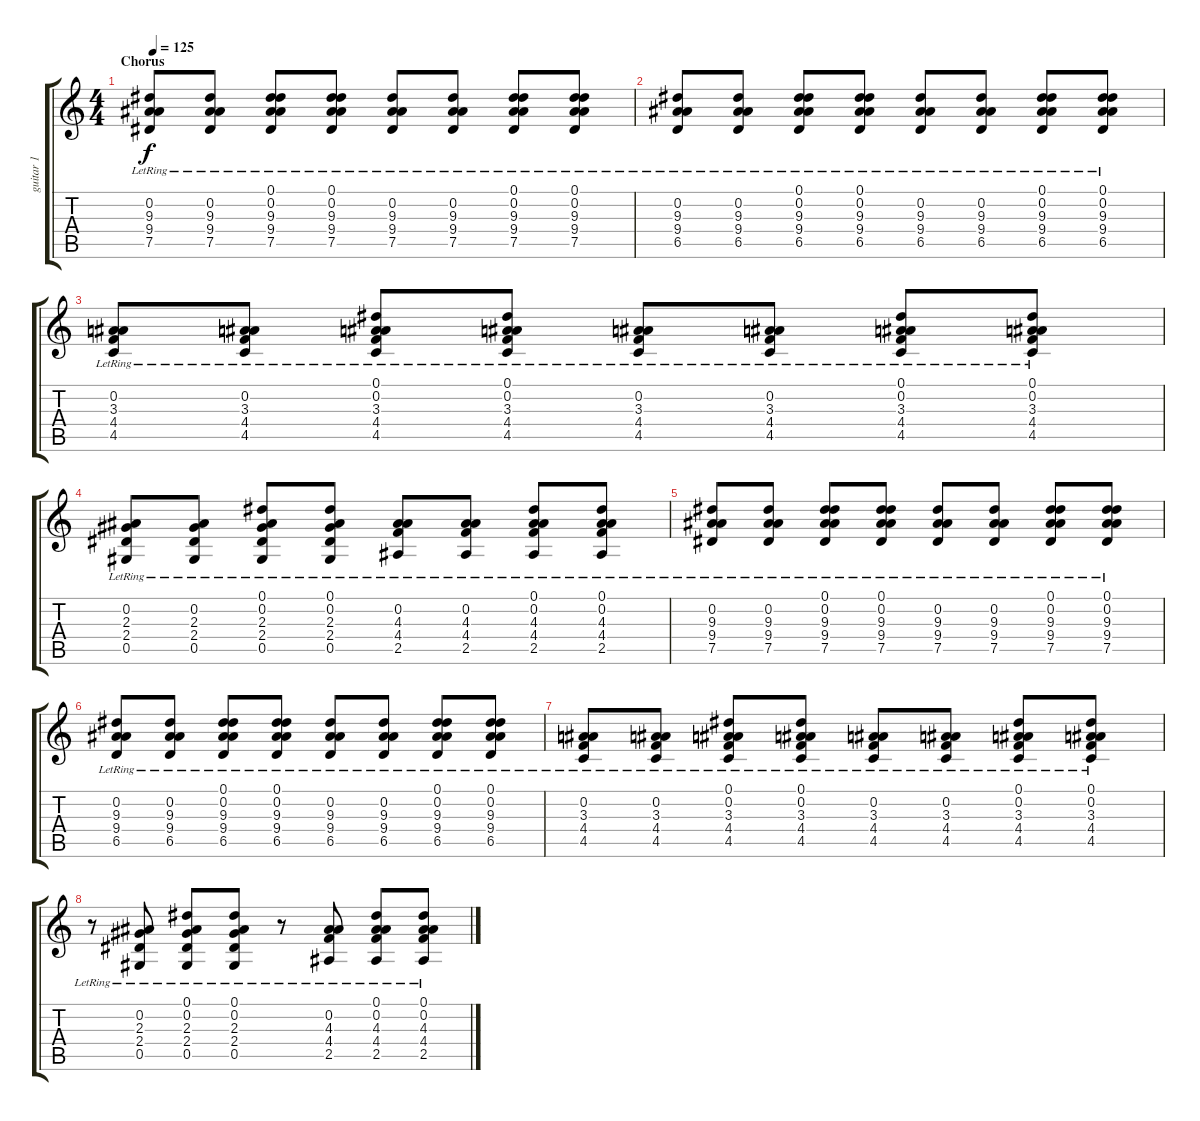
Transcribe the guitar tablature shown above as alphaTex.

\track ("guitar 1" "guitar 1") {instrument electricguitarclean}
\staff {score tabs}
\tuning (Eb4 Bb3 Gb3 Db3 Ab2 Eb2) {hide}
\ts (4 4)
\section ("" "Chorus")
\tempo 125
\clef g2
\ks c
(0.2{lr} 9.3{lr} 9.4{lr} 7.5{lr}).8{dy f} (0.2{lr} 9.3{lr} 9.4{lr} 7.5{lr}).8 (0.1{lr} 0.2{lr} 9.3{lr} 9.4{lr} 7.5{lr}).8 (0.1{lr} 0.2{lr} 9.3{lr} 9.4{lr} 7.5{lr}).8 (0.2{lr} 9.3{lr} 9.4{lr} 7.5{lr}).8 (0.2{lr} 9.3{lr} 9.4{lr} 7.5{lr}).8 (0.1{lr} 0.2{lr} 9.3{lr} 9.4{lr} 7.5{lr}).8 (0.1{lr} 0.2{lr} 9.3{lr} 9.4{lr} 7.5{lr}).8 |
(0.2{lr} 9.3{lr} 9.4{lr} 6.5{lr}).8 (0.2{lr} 9.3{lr} 9.4{lr} 6.5{lr}).8 (0.1{lr} 0.2{lr} 9.3{lr} 9.4{lr} 6.5{lr}).8 (0.1{lr} 0.2{lr} 9.3{lr} 9.4{lr} 6.5{lr}).8 (0.2{lr} 9.3{lr} 9.4{lr} 6.5{lr}).8 (0.2{lr} 9.3{lr} 9.4{lr} 6.5{lr}).8 (0.1{lr} 0.2{lr} 9.3{lr} 9.4{lr} 6.5{lr}).8 (0.1{lr} 0.2{lr} 9.3{lr} 9.4{lr} 6.5{lr}).8 |
(0.2{lr} 3.3{lr} 4.4{lr} 4.5{lr}).8 (0.2{lr} 3.3{lr} 4.4{lr} 4.5{lr}).8 (0.1{lr} 0.2{lr} 3.3{lr} 4.4{lr} 4.5{lr}).8 (0.1{lr} 0.2{lr} 3.3{lr} 4.4{lr} 4.5{lr}).8 (0.2{lr} 3.3{lr} 4.4{lr} 4.5{lr}).8 (0.2{lr} 3.3{lr} 4.4{lr} 4.5{lr}).8 (0.1{lr} 0.2{lr} 3.3{lr} 4.4{lr} 4.5{lr}).8 (0.1{lr} 0.2{lr} 3.3{lr} 4.4{lr} 4.5{lr}).8 |
(0.2{lr} 2.3{lr} 2.4{lr} 0.5{lr}).8 (0.2{lr} 2.3{lr} 2.4{lr} 0.5{lr}).8 (0.1{lr} 0.2{lr} 2.3{lr} 2.4{lr} 0.5{lr}).8 (0.1{lr} 0.2{lr} 2.3{lr} 2.4{lr} 0.5{lr}).8 (0.2{lr} 4.3{lr} 4.4{lr} 2.5{lr}).8 (0.2{lr} 4.3{lr} 4.4{lr} 2.5{lr}).8 (0.1{lr} 0.2{lr} 4.3{lr} 4.4{lr} 2.5{lr}).8 (0.1{lr} 0.2{lr} 4.3{lr} 4.4{lr} 2.5{lr}).8 |
(0.2{lr} 9.3{lr} 9.4{lr} 7.5{lr}).8 (0.2{lr} 9.3{lr} 9.4{lr} 7.5{lr}).8 (0.1{lr} 0.2{lr} 9.3{lr} 9.4{lr} 7.5{lr}).8 (0.1{lr} 0.2{lr} 9.3{lr} 9.4{lr} 7.5{lr}).8 (0.2{lr} 9.3{lr} 9.4{lr} 7.5{lr}).8 (0.2{lr} 9.3{lr} 9.4{lr} 7.5{lr}).8 (0.1{lr} 0.2{lr} 9.3{lr} 9.4{lr} 7.5{lr}).8 (0.1{lr} 0.2{lr} 9.3{lr} 9.4{lr} 7.5{lr}).8 |
(0.2{lr} 9.3{lr} 9.4{lr} 6.5{lr}).8 (0.2{lr} 9.3{lr} 9.4{lr} 6.5{lr}).8 (0.1{lr} 0.2{lr} 9.3{lr} 9.4{lr} 6.5{lr}).8 (0.1{lr} 0.2{lr} 9.3{lr} 9.4{lr} 6.5{lr}).8 (0.2{lr} 9.3{lr} 9.4{lr} 6.5{lr}).8 (0.2{lr} 9.3{lr} 9.4{lr} 6.5{lr}).8 (0.1{lr} 0.2{lr} 9.3{lr} 9.4{lr} 6.5{lr}).8 (0.1{lr} 0.2{lr} 9.3{lr} 9.4{lr} 6.5{lr}).8 |
(0.2{lr} 3.3{lr} 4.4{lr} 4.5{lr}).8 (0.2{lr} 3.3{lr} 4.4{lr} 4.5{lr}).8 (0.1{lr} 0.2{lr} 3.3{lr} 4.4{lr} 4.5{lr}).8 (0.1{lr} 0.2{lr} 3.3{lr} 4.4{lr} 4.5{lr}).8 (0.2{lr} 3.3{lr} 4.4{lr} 4.5{lr}).8 (0.2{lr} 3.3{lr} 4.4{lr} 4.5{lr}).8 (0.1{lr} 0.2{lr} 3.3{lr} 4.4{lr} 4.5{lr}).8 (0.1{lr} 0.2{lr} 3.3{lr} 4.4{lr} 4.5{lr}).8 |
r.8 (0.2{lr} 2.3{lr} 2.4{lr} 0.5{lr}).8 (0.1{lr} 0.2{lr} 2.3{lr} 2.4{lr} 0.5{lr}).8 (0.1{lr} 0.2{lr} 2.3{lr} 2.4{lr} 0.5{lr}).8 r.8 (0.2{lr} 4.3{lr} 4.4{lr} 2.5{lr}).8 (0.1{lr} 0.2{lr} 4.3{lr} 4.4{lr} 2.5{lr}).8 (0.1{lr} 0.2{lr} 4.3{lr} 4.4{lr} 2.5{lr}).8
